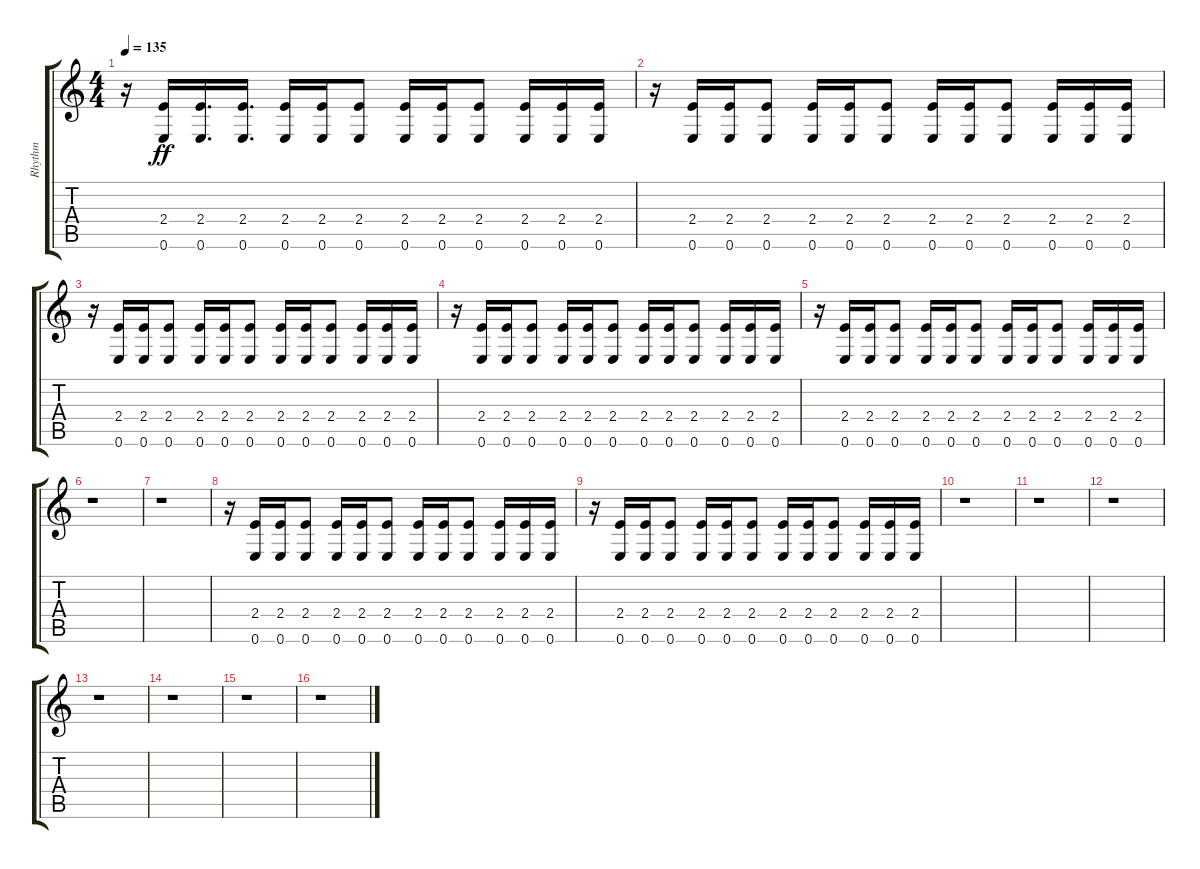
\track ("Rhythm" "Rhythm") {instrument distortionguitar}
\staff {score tabs}
\tuning (E4 B3 G3 D3 A2 E2) {hide}
\ts (4 4)
\tempo 135
\clef g2
\ks c
r.16{dy ff} (2.4 0.6).16 (2.4 0.6).16{d} (2.4 0.6).16{d} (2.4 0.6).16 (2.4 0.6).16 (2.4 0.6).8 (2.4 0.6).16 (2.4 0.6).16 (2.4 0.6).8 (2.4 0.6).16 (2.4 0.6).16 (2.4 0.6).16 |
r.16 (2.4 0.6).16 (2.4 0.6).16 (2.4 0.6).8 (2.4 0.6).16 (2.4 0.6).16 (2.4 0.6).8 (2.4 0.6).16 (2.4 0.6).16 (2.4 0.6).8 (2.4 0.6).16 (2.4 0.6).16 (2.4 0.6).16 |
r.16 (2.4 0.6).16 (2.4 0.6).16 (2.4 0.6).8 (2.4 0.6).16 (2.4 0.6).16 (2.4 0.6).8 (2.4 0.6).16 (2.4 0.6).16 (2.4 0.6).8 (2.4 0.6).16 (2.4 0.6).16 (2.4 0.6).16 |
r.16 (2.4 0.6).16 (2.4 0.6).16 (2.4 0.6).8 (2.4 0.6).16 (2.4 0.6).16 (2.4 0.6).8 (2.4 0.6).16 (2.4 0.6).16 (2.4 0.6).8 (2.4 0.6).16 (2.4 0.6).16 (2.4 0.6).16 |
r.16 (2.4 0.6).16 (2.4 0.6).16 (2.4 0.6).8 (2.4 0.6).16 (2.4 0.6).16 (2.4 0.6).8 (2.4 0.6).16 (2.4 0.6).16 (2.4 0.6).8 (2.4 0.6).16 (2.4 0.6).16 (2.4 0.6).16 |
r.1 |
r.1 |
r.16 (2.4 0.6).16 (2.4 0.6).16 (2.4 0.6).8 (2.4 0.6).16 (2.4 0.6).16 (2.4 0.6).8 (2.4 0.6).16 (2.4 0.6).16 (2.4 0.6).8 (2.4 0.6).16 (2.4 0.6).16 (2.4 0.6).16 |
r.16 (2.4 0.6).16 (2.4 0.6).16 (2.4 0.6).8 (2.4 0.6).16 (2.4 0.6).16 (2.4 0.6).8 (2.4 0.6).16 (2.4 0.6).16 (2.4 0.6).8 (2.4 0.6).16 (2.4 0.6).16 (2.4 0.6).16 |
r.1 |
r.1 |
r.1 |
r.1 |
r.1 |
r.1 |
r.1
